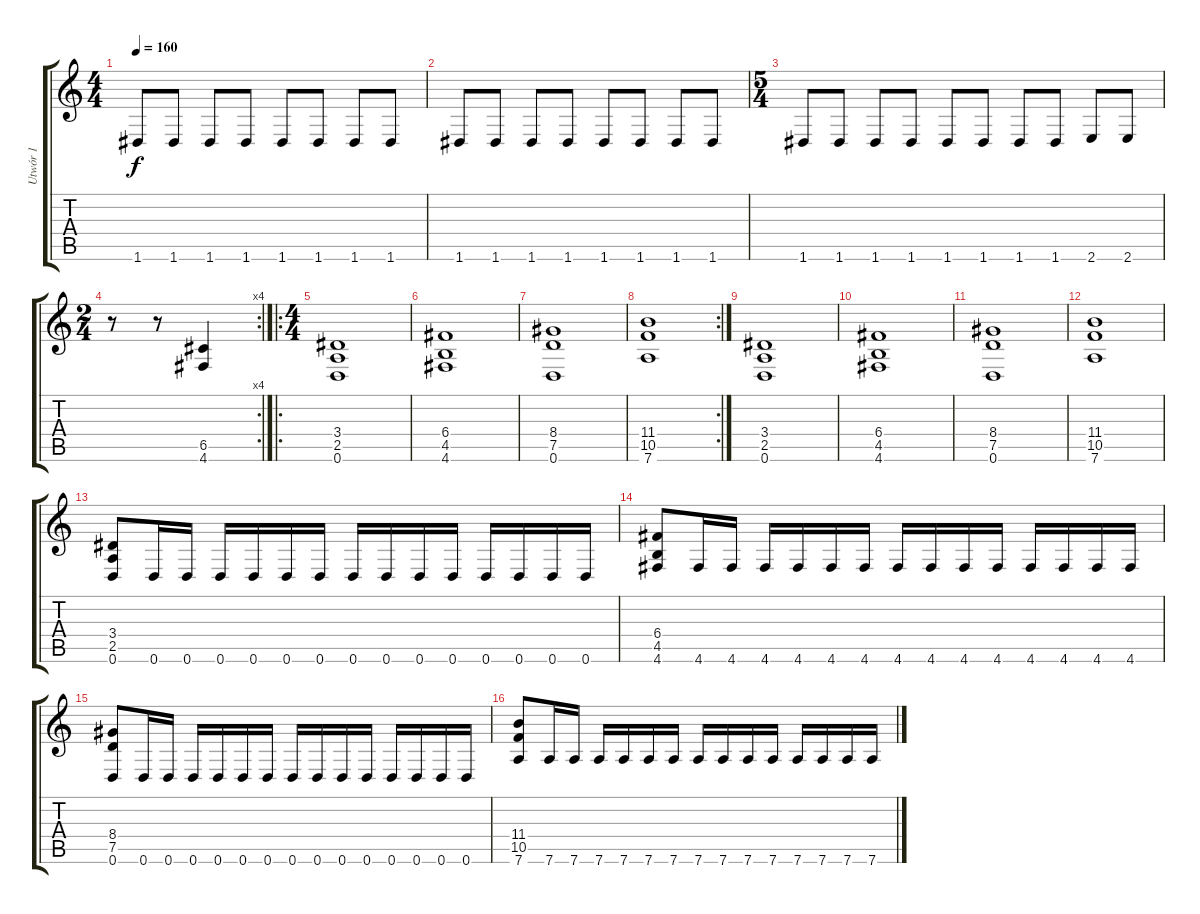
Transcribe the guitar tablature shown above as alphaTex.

\track ("Utwór 1" "Utwór 1") {instrument overdrivenguitar}
\staff {score tabs}
\tuning (D4 A3 F3 C3 G2 D2) {hide}
\ts (4 4)
\tempo 160
\clef g2
\ks c
1.6.8{dy f} 1.6.8 1.6.8 1.6.8 1.6.8 1.6.8 1.6.8 1.6.8 |
1.6.8 1.6.8 1.6.8 1.6.8 1.6.8 1.6.8 1.6.8 1.6.8 |
\ts (5 4)
1.6.8 1.6.8 1.6.8 1.6.8 1.6.8 1.6.8 1.6.8 1.6.8 2.6.8 2.6.8 |
\rc 4
\ts (2 4)
r.8 r.8 (6.5 4.6).4 |
\ro
\ts (4 4)
(3.4 2.5 0.6).1{balance 0} |
(6.4 4.5 4.6).1 |
(8.4 7.5 0.6).1 |
\rc 2
(11.4 10.5 7.6).1 |
(3.4 2.5 0.6).1{balance 0} |
(6.4 4.5 4.6).1 |
(8.4 7.5 0.6).1 |
(11.4 10.5 7.6).1 |
(3.4 2.5 0.6).8 0.6.16 0.6.16 0.6.16 0.6.16 0.6.16 0.6.16 0.6.16 0.6.16 0.6.16 0.6.16 0.6.16 0.6.16 0.6.16 0.6.16 |
(6.4 4.5 4.6).8 4.6.16 4.6.16 4.6.16 4.6.16 4.6.16 4.6.16 4.6.16 4.6.16 4.6.16 4.6.16 4.6.16 4.6.16 4.6.16 4.6.16 |
(8.4 7.5 0.6).8 0.6.16 0.6.16 0.6.16 0.6.16 0.6.16 0.6.16 0.6.16 0.6.16 0.6.16 0.6.16 0.6.16 0.6.16 0.6.16 0.6.16 |
(11.4 10.5 7.6).8 7.6.16 7.6.16 7.6.16 7.6.16 7.6.16 7.6.16 7.6.16 7.6.16 7.6.16 7.6.16 7.6.16 7.6.16 7.6.16 7.6.16
